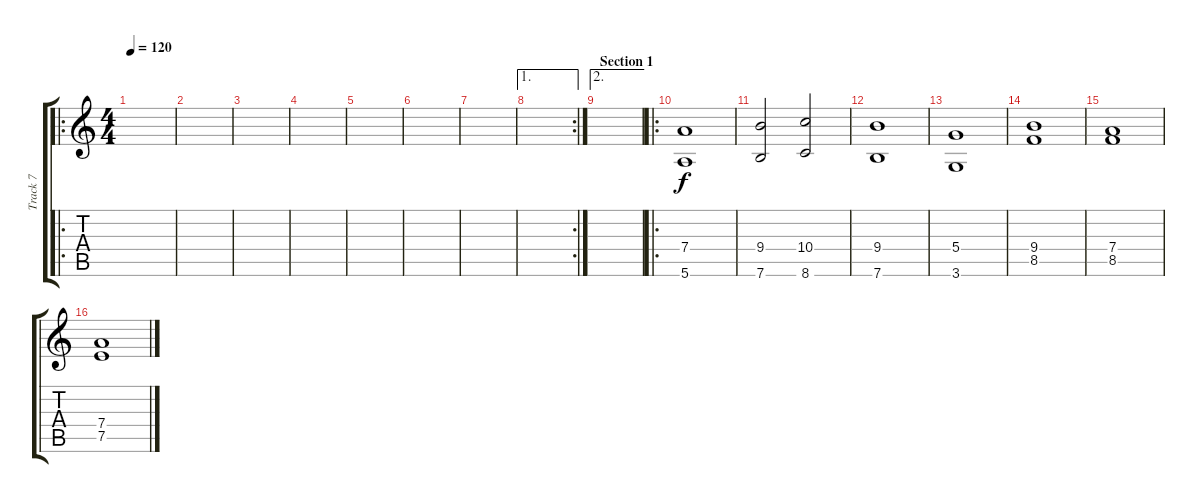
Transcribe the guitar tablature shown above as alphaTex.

\track ("Track 7" "Track 7") {instrument distortionguitar}
\staff {score tabs}
\tuning (E4 B3 G3 D3 A2 E2) {hide}
\ro
\ts (4 4)
\tempo 120
\clef g2
\ks c
|
|
|
|
|
|
|
\ae 1
\rc 2
|
\ae 2
\section ("" "Section 1")
|
\ro
(7.4 5.6).1 |
(9.4 7.6).2 (10.4 8.6).2 |
(9.4 7.6).1 |
(5.4 3.6).1 |
(9.4 8.5).1 |
(7.4 8.5).1 |
(7.4 7.5).1
